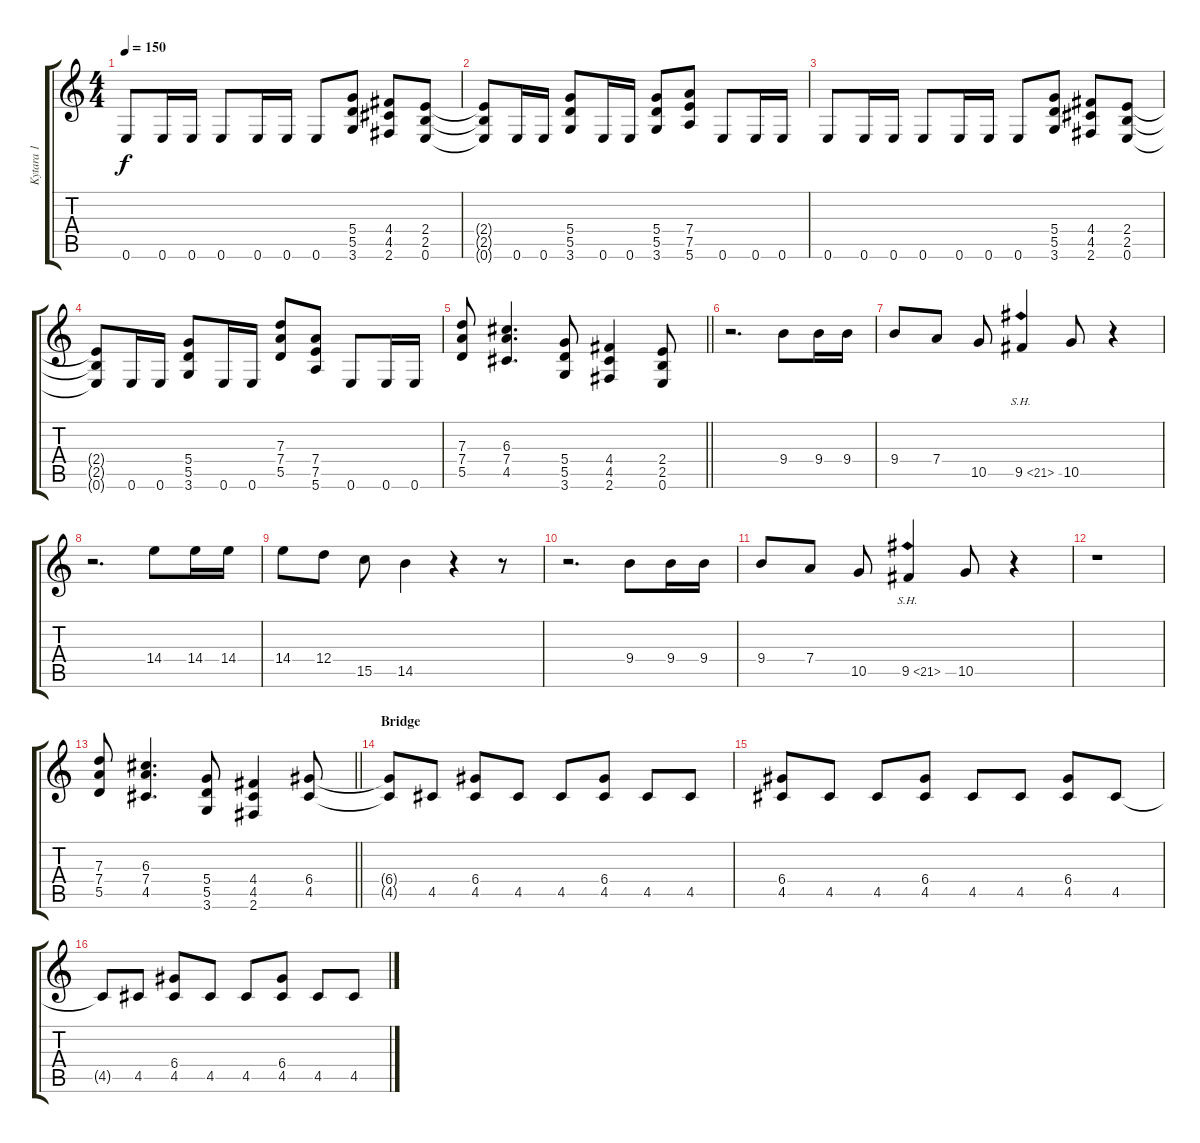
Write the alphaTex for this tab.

\track ("Kytara 1" "Kytara 1") {instrument overdrivenguitar}
\staff {score tabs}
\tuning (E4 B3 G3 D3 A2 E2) {hide}
\ts (4 4)
\tempo 150
\clef g2
\ks c
0.6.8{dy f} 0.6.16 0.6.16 0.6.8 0.6.16 0.6.16 0.6.8 (5.4 5.5 3.6).8 (4.4 4.5 2.6).8 (2.4 2.5 0.6).8 |
(2.4{t} 2.5{t} 0.6{t}).8 0.6.16 0.6.16 (5.4 5.5 3.6).8 0.6.16 0.6.16 (5.4 5.5 3.6).8 (7.4 7.5 5.6).8 0.6.8 0.6.16 0.6.16 |
0.6.8 0.6.16 0.6.16 0.6.8 0.6.16 0.6.16 0.6.8 (5.4 5.5 3.6).8 (4.4 4.5 2.6).8 (2.4 2.5 0.6).8 |
(2.4{t} 2.5{t} 0.6{t}).8 0.6.16 0.6.16 (5.4 5.5 3.6).8 0.6.16 0.6.16 (7.3 7.4 5.5).8 (7.4 7.5 5.6).8 0.6.8 0.6.16 0.6.16 |
\barLineRight lightlight
(7.3 7.4 5.5).8 (6.3 7.4 4.5).4{d} (5.4 5.5 3.6).8 (4.4 4.5 2.6).4 (2.4 2.5 0.6).8 |
r.2{d} 9.4.8 9.4.16 9.4.16 |
9.4.8 7.4.8 10.5.8 9.5{sh 12}.4 10.5.8 r.4 |
r.2{d} 14.4.8 14.4.16 14.4.16 |
14.4.8 12.4.8 15.5.8 14.5.4 r.4 r.8 |
r.2{d} 9.4.8 9.4.16 9.4.16 |
9.4.8 7.4.8 10.5.8 9.5{sh 12}.4 10.5.8 r.4 |
r.1 |
\barLineRight lightlight
(7.3 7.4 5.5).8 (6.3 7.4 4.5).4{d} (5.4 5.5 3.6).8 (4.4 4.5 2.6).4 (6.4 4.5).8 |
\section ("" "Bridge")
(6.4{t} 4.5{t}).8 4.5.8 (6.4 4.5).8 4.5.8 4.5.8 (6.4 4.5).8 4.5.8 4.5.8 |
(6.4 4.5).8 4.5.8 4.5.8 (6.4 4.5).8 4.5.8 4.5.8 (6.4 4.5).8 4.5.8 |
4.5{t}.8 4.5.8 (6.4 4.5).8 4.5.8 4.5.8 (6.4 4.5).8 4.5.8 4.5.8
